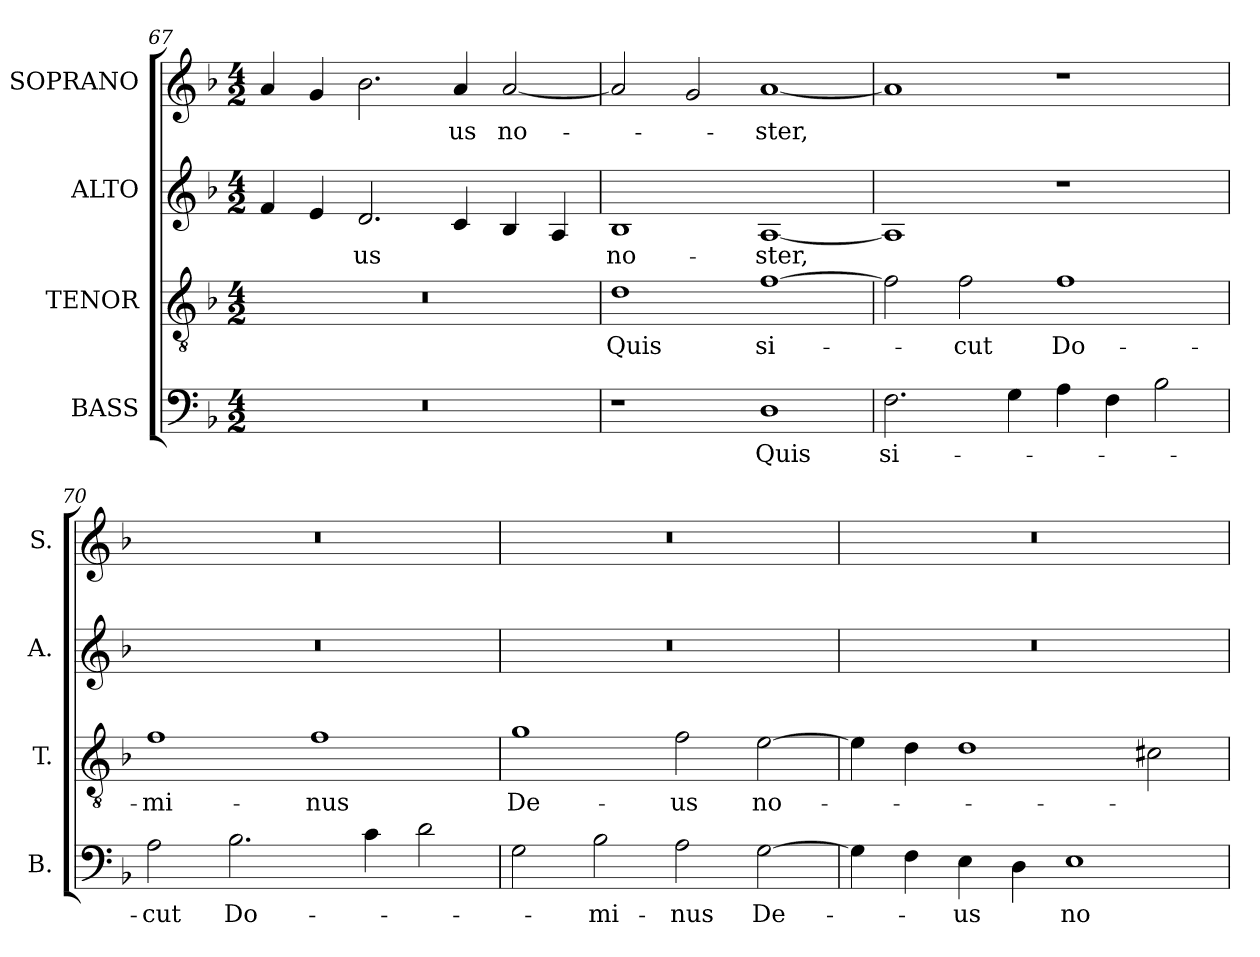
**kern	**text	**kern	**text	**kern	**text	**kern	**text
*part4	*part4	*part3	*part3	*part2	*part2	*part1	*part1
*staff4	*staff4	*staff3	*staff3	*staff2	*staff2	*staff1	*staff1
*I"BASS	*	*I"TENOR	*	*I"ALTO	*	*I"SOPRANO	*
*I'B.	*	*I'T.	*	*I'A.	*	*I'S.	*
*clefF4	*	*clefGv2	*	*clefG2	*	*clefG2	*
*	*	*ITrd7c12	*	*	*	*	*
*k[b-]	*	*k[b-]	*	*k[b-]	*	*k[b-]	*
*F:	*	*F:	*	*F:	*	*F:	*
*M4/2	*	*M4/2	*	*M4/2	*	*M4/2	*
=67	=67	=67	=67	=67	=67	=67	=67
!LO:N:vis=1	!	!LO:N:vis=1	!	!	!	!	!
0r	.	0r	.	4fi/	.	4ai/	.
.	.	.	.	4ei/	.	4gi/	.
!	!	!	!	!	!LO:LY:b:color=#000000	!	!
.	.	.	.	2.di/	-us	2.b-i\	.
!	!	!	!	!	!	!	!LO:LY:b:color=#000000
.	.	.	.	4ci/	.	4ai/	-us
!	!	!	!	!	!	!	!LO:LY:b:color=#000000
.	.	.	.	4B-i/	.	[2ai/	no-
.	.	.	.	4Ai/	.	.	.
=68	=68	=68	=68	=68	=68	=68	=68
!	!	!	!LO:LY:b:color=#000000	!	!	!	!
!	!	!	!	!	!LO:LY:b:color=#000000	!	!
1r	.	1Di	Quis	1B-i	no-	2ai/]	.
.	.	.	.	.	.	2gi/	.
!	!LO:LY:b:color=#000000	!	!	!	!	!	!
!	!	!	!LO:LY:b:color=#000000	!	!	!	!
!	!	!	!	!	!LO:LY:b:color=#000000	!	!
!	!	!	!	!	!	!	!LO:LY:b:color=#000000
1Di	Quis	[1Fi	si-	[1Ai	-ster,	[1ai	-ster,
!!LO:LB:g=z
=69	=69	=69	=69	=69	=69	=69	=69
!	!LO:LY:b:color=#000000	!	!	!	!	!	!
2.Fi\	si-	2Fi\]	.	1Ai]	.	1ai]	.
!	!	!	!LO:LY:b:color=#000000	!	!	!	!
.	.	2Fi\	-cut	.	.	.	.
4Gi\	.	.	.	.	.	.	.
!	!	!	!LO:LY:b:color=#000000	!	!	!	!
4Ai\	.	1Fi	Do-	1r	.	1r	.
4Fi\	.	.	.	.	.	.	.
2B-i\	.	.	.	.	.	.	.
=70	=70	=70	=70	=70	=70	=70	=70
!	!LO:LY:b:color=#000000	!	!	!	!	!	!
!	!	!	!LO:LY:b:color=#000000	!LO:N:vis=1	!	!LO:N:vis=1	!
2Ai\	-cut	1Fi	-mi-	0r	.	0r	.
!	!LO:LY:b:color=#000000	!	!	!	!	!	!
2.B-i\	Do-	.	.	.	.	.	.
!	!	!	!LO:LY:b:color=#000000	!	!	!	!
.	.	1Fi	-nus	.	.	.	.
4ci\	.	.	.	.	.	.	.
2di\	.	.	.	.	.	.	.
=71	=71	=71	=71	=71	=71	=71	=71
!	!	!	!LO:LY:b:color=#000000	!LO:N:vis=1	!	!LO:N:vis=1	!
2Gi\	.	1Gi	De-	0r	.	0r	.
!	!LO:LY:b:color=#000000	!	!	!	!	!	!
2B-i\	-mi-	.	.	.	.	.	.
!	!LO:LY:b:color=#000000	!	!	!	!	!	!
!	!	!	!LO:LY:b:color=#000000	!	!	!	!
2Ai\	-nus	2Fi\	-us	.	.	.	.
!	!LO:LY:b:color=#000000	!	!	!	!	!	!
!	!	!	!LO:LY:b:color=#000000	!	!	!	!
[2Gi\	De-	[2Ei\	no-	.	.	.	.
=72	=72	=72	=72	=72	=72	=72	=72
!	!	!	!	!LO:N:vis=1	!	!LO:N:vis=1	!
4Gi\]	.	4Ei\]	.	0r	.	0r	.
4Fi\	.	4Di\	.	.	.	.	.
!	!LO:LY:b:color=#000000	!	!	!	!	!	!
4Ei\	-us	1Di	.	.	.	.	.
4Di\	.	.	.	.	.	.	.
!	!LO:LY:b:color=#000000	!	!	!	!	!	!
1Ei	no-	.	.	.	.	.	.
.	.	2C#Xi\	.	.	.	.	.
=	=	=	=	=	=	=	=
*-	*-	*-	*-	*-	*-	*-	*-
